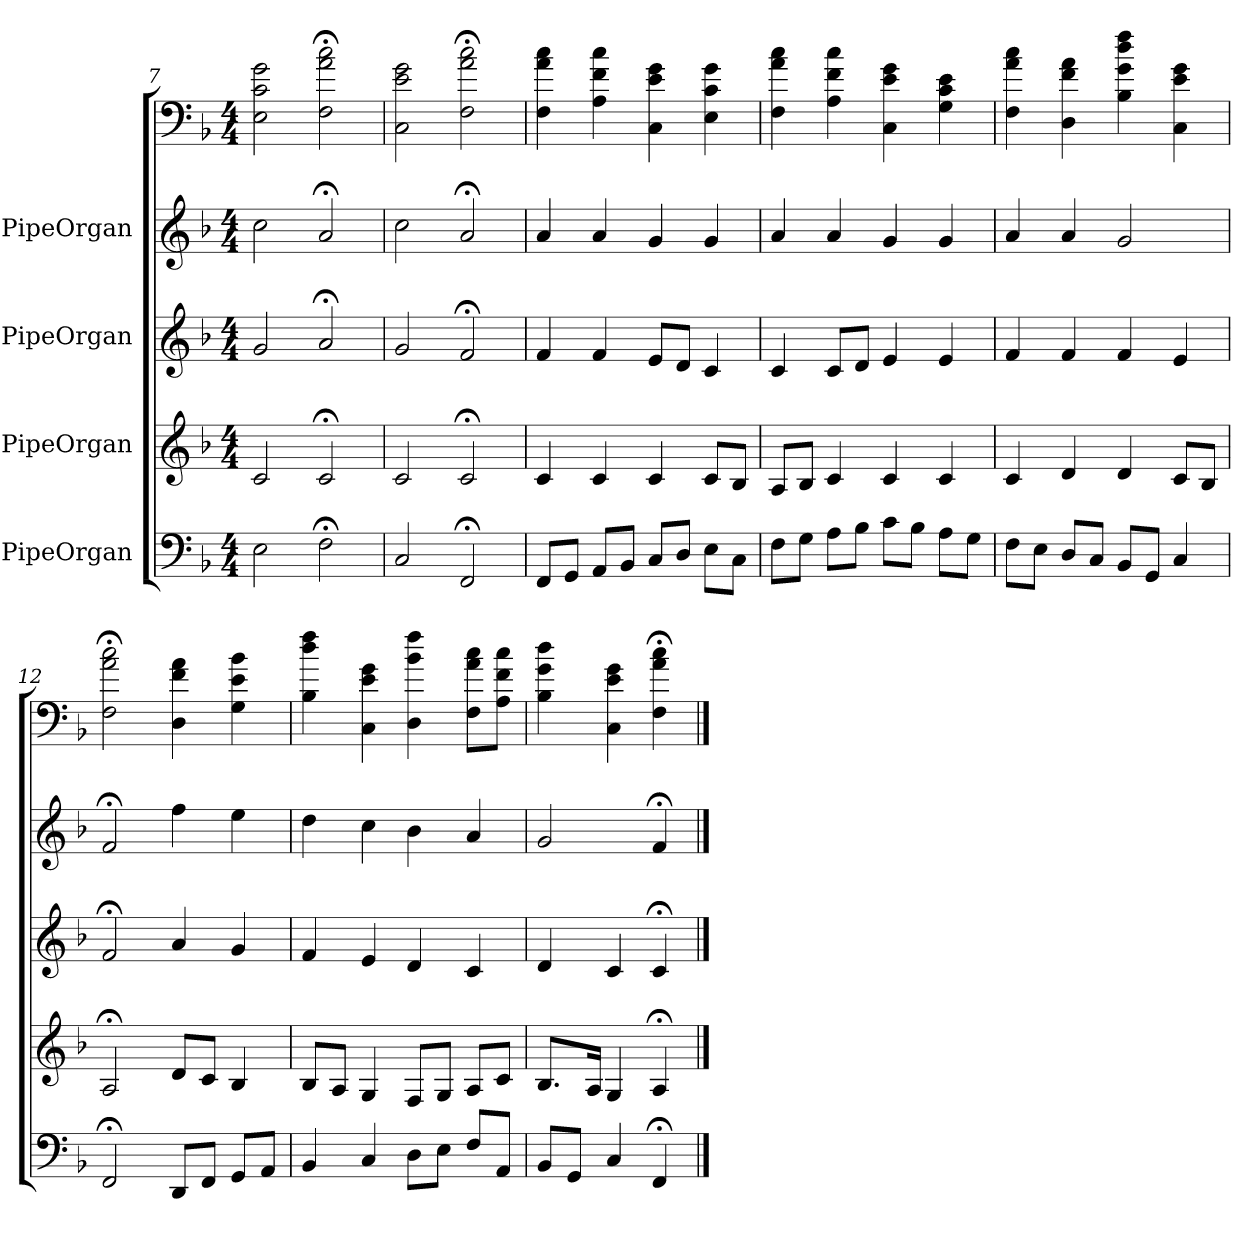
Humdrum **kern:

**kern	**kern	**kern	**kern	**kern
*part5	*part4	*part3	*part2	*part1
*staff5	*staff4	*staff3	*staff2	*staff1
*I"PipeOrgan	*I"PipeOrgan	*I"PipeOrgan	*I"PipeOrgan	*
*k[b-]	*k[b-]	*k[b-]	*k[b-]	*k[b-]
*F:	*F:	*F:	*F:	*F:
*M4/4	*M4/4	*M4/4	*M4/4	*M4/4
=7	=7	=7	=7	=7
2E	2c	2g	2cc	2E 2c 2g
2F;<	2c;<	2a;<	2a;<	2F;< 2a;< 2cc;<
=8	=8	=8	=8	=8
2C	2c	2g	2cc	2C 2e 2g
2FF;<	2c;<	2f;<	2a;<	2F;< 2a;< 2cc;<
=9	=9	=9	=9	=9
8FFL	4c	4f	4a	4F 4a 4cc
8GGJ	.	.	.	.
8AAL	4c	4f	4a	4A 4f 4cc
8BB-J	.	.	.	.
8CL	4c	8eL	4g	4C 4e 4g
8DJ	.	8dJ	.	.
8EL	8cL	4c	4g	4E 4c 4g
8CJ	8B-J	.	.	.
=10	=10	=10	=10	=10
8FL	8AL	4c	4a	4F 4a 4cc
8GJ	8B-J	.	.	.
8AL	4c	8cL	4a	4A 4f 4cc
8B-J	.	8dJ	.	.
8cL	4c	4e	4g	4C 4e 4g
8B-J	.	.	.	.
8AL	4c	4e	4g	4G 4c 4e
8GJ	.	.	.	.
=11	=11	=11	=11	=11
8FL	4c	4f	4a	4F 4a 4cc
8EJ	.	.	.	.
8DL	4d	4f	4a	4D 4f 4a
8CJ	.	.	.	.
8BB-L	4d	4f	2g	4B- 4g 4dd 4ff
8GGJ	.	.	.	.
4C	8cL	4e	.	4C 4e 4g
.	8B-J	.	.	.
=12	=12	=12	=12	=12
2FF;<	2A;<	2f;<	2f;<	2F;< 2a;< 2cc;<
8DDL	8dL	4a	4ff	4D 4f 4a
8FFJ	8cJ	.	.	.
8GGL	4B-	4g	4ee	4G 4e 4b-
8AAJ	.	.	.	.
=13	=13	=13	=13	=13
4BB-	8B-L	4f	4dd	4B- 4dd 4ff
.	8AJ	.	.	.
4C	4G	4e	4cc	4C 4e 4g
8DL	8FL	4d	4b-	4D 4b- 4ff
8EJ	8GJ	.	.	.
8FL	8AL	4c	4a	8F 8a 8ccL
8AAJ	8cJ	.	.	8A 8f 8ccJ
=14	=14	=14	=14	=14
8BB-L	8.B-L	4d	2g	4B- 4g 4dd
8GGJ	.	.	.	.
.	16AJk	.	.	.
4C	4G	4c	.	4C 4e 4g
4FF;<	4A;<	4c;<	4f;<	4F;< 4a;< 4cc;<
==	==	==	==	==
*-	*-	*-	*-	*-
